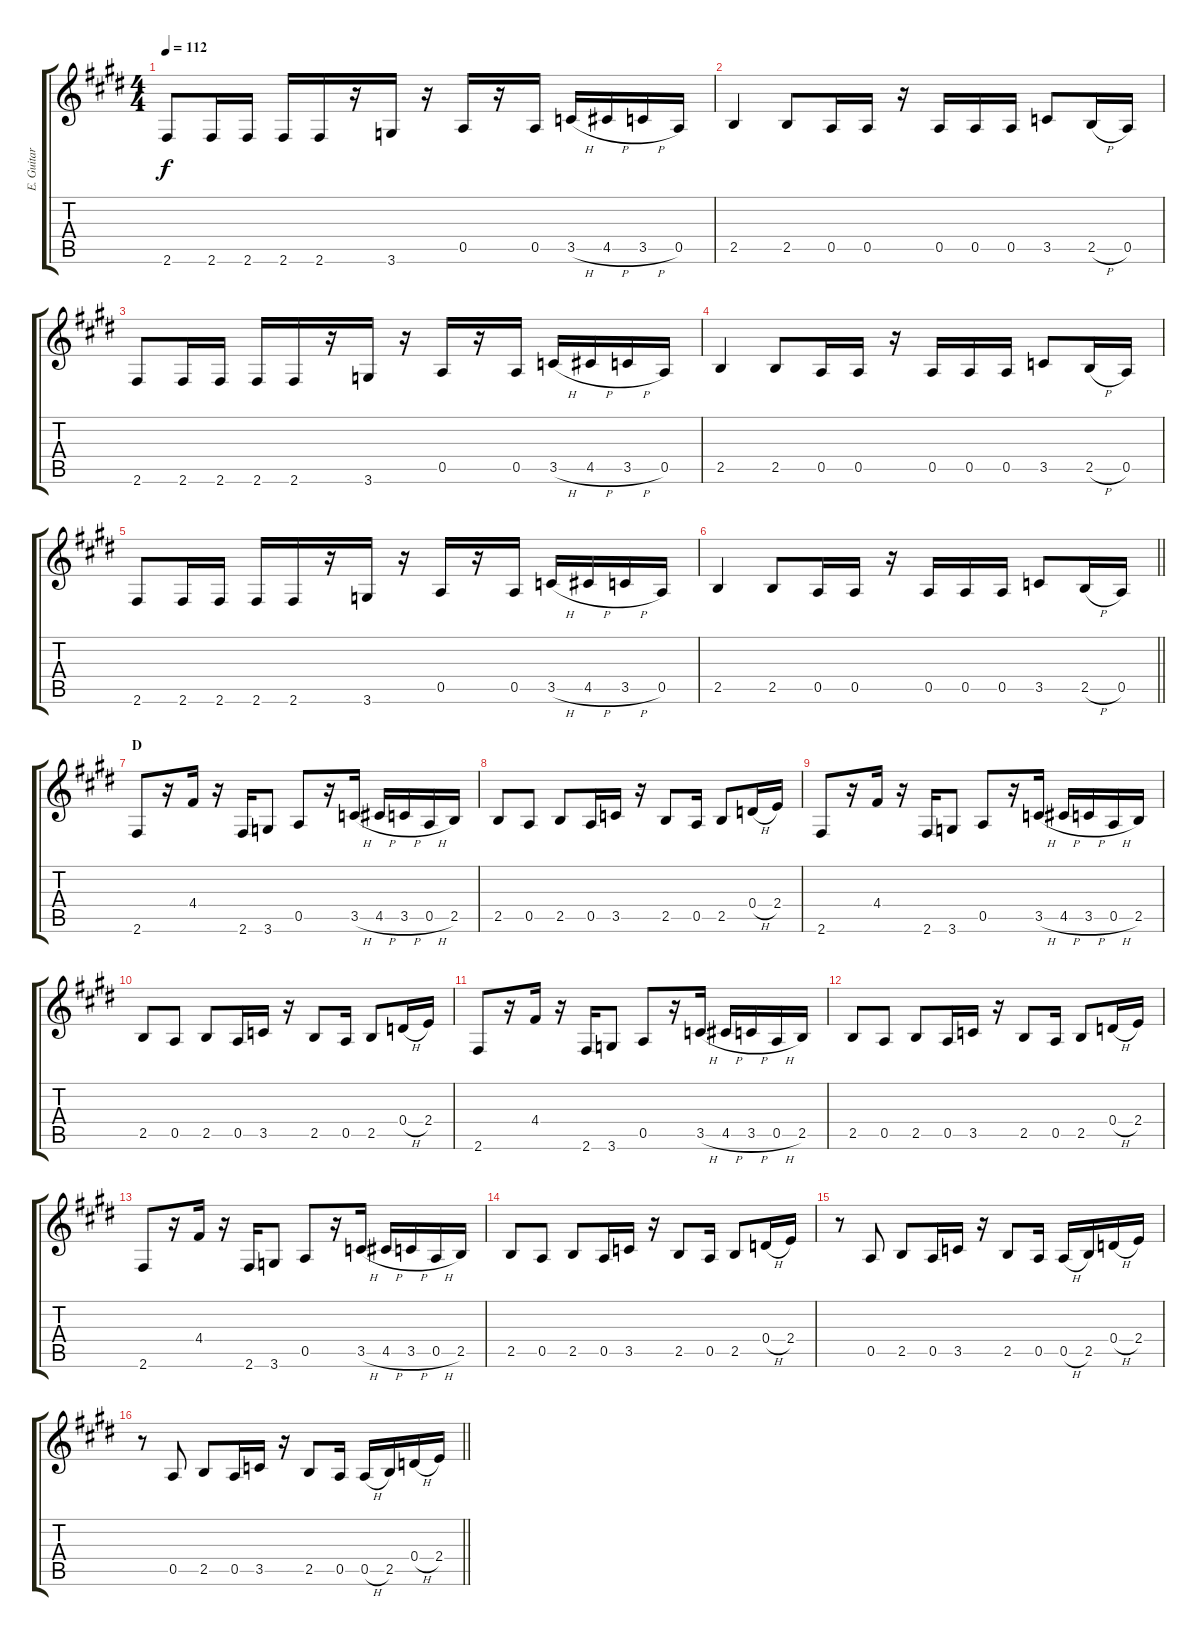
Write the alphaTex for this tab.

\track ("E. Guitar II" "E. Guitar ") {instrument overdrivenguitar}
\staff {score tabs}
\tuning (E4 B3 G3 D3 A2 E2) {hide}
\ts (4 4)
\tempo 112
\clef g2
\ks e
2.6.8{dy f} 2.6.16 2.6.16 2.6.16 2.6.16 r.16 3.6.16 r.16 0.5.16 r.16 0.5.16 3.5{h}.16 4.5{h}.16 3.5{h}.16 0.5.16 |
2.5.4 2.5.8 0.5.16 0.5.16 r.16 0.5.16 0.5.16 0.5.16 3.5.8 2.5{h}.16 0.5.16 |
2.6.8 2.6.16 2.6.16 2.6.16 2.6.16 r.16 3.6.16 r.16 0.5.16 r.16 0.5.16 3.5{h}.16 4.5{h}.16 3.5{h}.16 0.5.16 |
2.5.4 2.5.8 0.5.16 0.5.16 r.16 0.5.16 0.5.16 0.5.16 3.5.8 2.5{h}.16 0.5.16 |
2.6.8 2.6.16 2.6.16 2.6.16 2.6.16 r.16 3.6.16 r.16 0.5.16 r.16 0.5.16 3.5{h}.16 4.5{h}.16 3.5{h}.16 0.5.16 |
\barLineRight lightlight
2.5.4 2.5.8 0.5.16 0.5.16 r.16 0.5.16 0.5.16 0.5.16 3.5.8 2.5{h}.16 0.5.16 |
\section ("" "D")
2.6.8 r.16 4.4.16 r.16 2.6.16 3.6.8 0.5.8 r.16 3.5{h}.16 4.5{h}.16 3.5{h}.16 0.5{h}.16 2.5.16 |
2.5.8 0.5.8 2.5.8 0.5.16 3.5.16 r.16 2.5.8 0.5.16 2.5.8 0.4{h}.16 2.4.16 |
2.6.8 r.16 4.4.16 r.16 2.6.16 3.6.8 0.5.8 r.16 3.5{h}.16 4.5{h}.16 3.5{h}.16 0.5{h}.16 2.5.16 |
2.5.8 0.5.8 2.5.8 0.5.16 3.5.16 r.16 2.5.8 0.5.16 2.5.8 0.4{h}.16 2.4.16 |
2.6.8 r.16 4.4.16 r.16 2.6.16 3.6.8 0.5.8 r.16 3.5{h}.16 4.5{h}.16 3.5{h}.16 0.5{h}.16 2.5.16 |
2.5.8 0.5.8 2.5.8 0.5.16 3.5.16 r.16 2.5.8 0.5.16 2.5.8 0.4{h}.16 2.4.16 |
2.6.8 r.16 4.4.16 r.16 2.6.16 3.6.8 0.5.8 r.16 3.5{h}.16 4.5{h}.16 3.5{h}.16 0.5{h}.16 2.5.16 |
2.5.8 0.5.8 2.5.8 0.5.16 3.5.16 r.16 2.5.8 0.5.16 2.5.8 0.4{h}.16 2.4.16 |
r.8 0.5.8 2.5.8 0.5.16 3.5.16 r.16 2.5.8 0.5.16 0.5{h}.16 2.5.16 0.4{h}.16 2.4.16 |
\barLineRight lightlight
r.8 0.5.8 2.5.8 0.5.16 3.5.16 r.16 2.5.8 0.5.16 0.5{h}.16 2.5.16 0.4{h}.16 2.4.16
